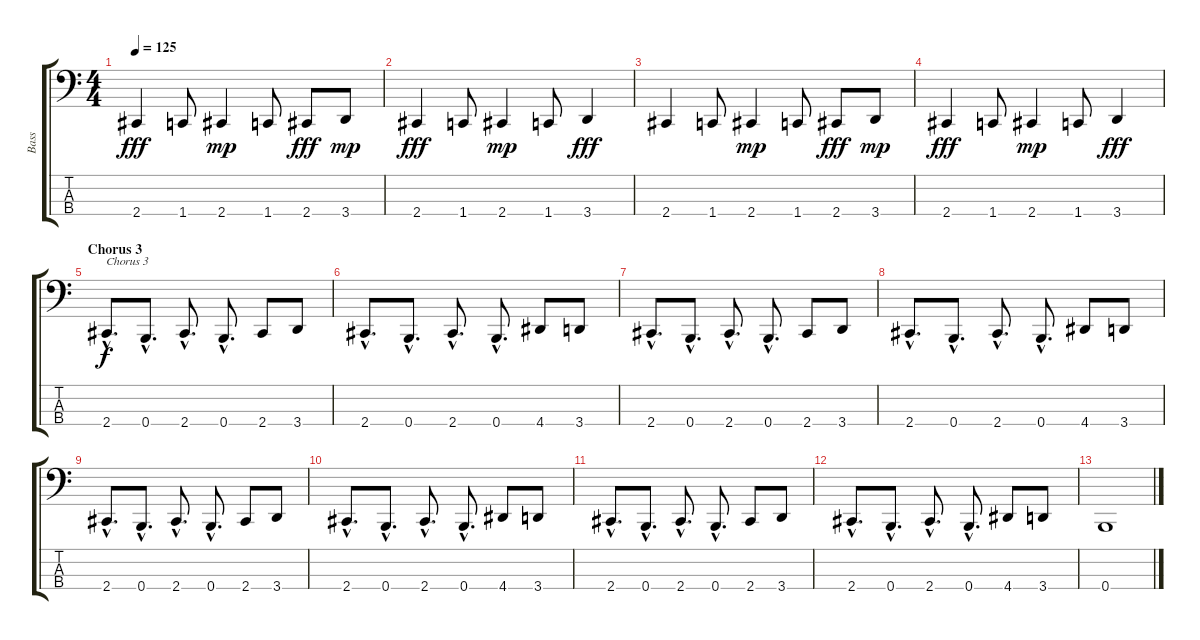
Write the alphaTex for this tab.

\track ("Bass" "Bass") {instrument slapbass2}
\staff {score tabs}
\tuning (D2 A1 E1 B0) {hide}
\ts (4 4)
\tempo 125
\clef f4
\ks c
2.4.4{dy fff} 1.4.8 2.4.4{dy mp} 1.4.8 2.4.8{dy fff} 3.4.8{dy mp} |
2.4.4{dy fff} 1.4.8 2.4.4{dy mp} 1.4.8 3.4.4{dy fff} |
2.4.4 1.4.8 2.4.4{dy mp} 1.4.8 2.4.8{dy fff} 3.4.8{dy mp} |
2.4.4{dy fff} 1.4.8 2.4.4{dy mp} 1.4.8 3.4.4{dy fff} |
\section ("" "Chorus 3")
2.4{hac}.8{d txt "Chorus 3" dy f} 0.4{hac}.8{d} 2.4{hac}.8{d} 0.4{hac}.8{d} 2.4.8 3.4.8 |
2.4{hac}.8{d} 0.4{hac}.8{d} 2.4{hac}.8{d} 0.4{hac}.8{d} 4.4.8 3.4.8 |
2.4{hac}.8{d} 0.4{hac}.8{d} 2.4{hac}.8{d} 0.4{hac}.8{d} 2.4.8 3.4.8 |
2.4{hac}.8{d} 0.4{hac}.8{d} 2.4{hac}.8{d} 0.4{hac}.8{d} 4.4.8 3.4.8 |
2.4{hac}.8{d} 0.4{hac}.8{d} 2.4{hac}.8{d} 0.4{hac}.8{d} 2.4.8 3.4.8 |
2.4{hac}.8{d} 0.4{hac}.8{d} 2.4{hac}.8{d} 0.4{hac}.8{d} 4.4.8 3.4.8 |
2.4{hac}.8{d} 0.4{hac}.8{d} 2.4{hac}.8{d} 0.4{hac}.8{d} 2.4.8 3.4.8 |
2.4{hac}.8{d} 0.4{hac}.8{d} 2.4{hac}.8{d} 0.4{hac}.8{d} 4.4.8 3.4.8 |
0.4.1
